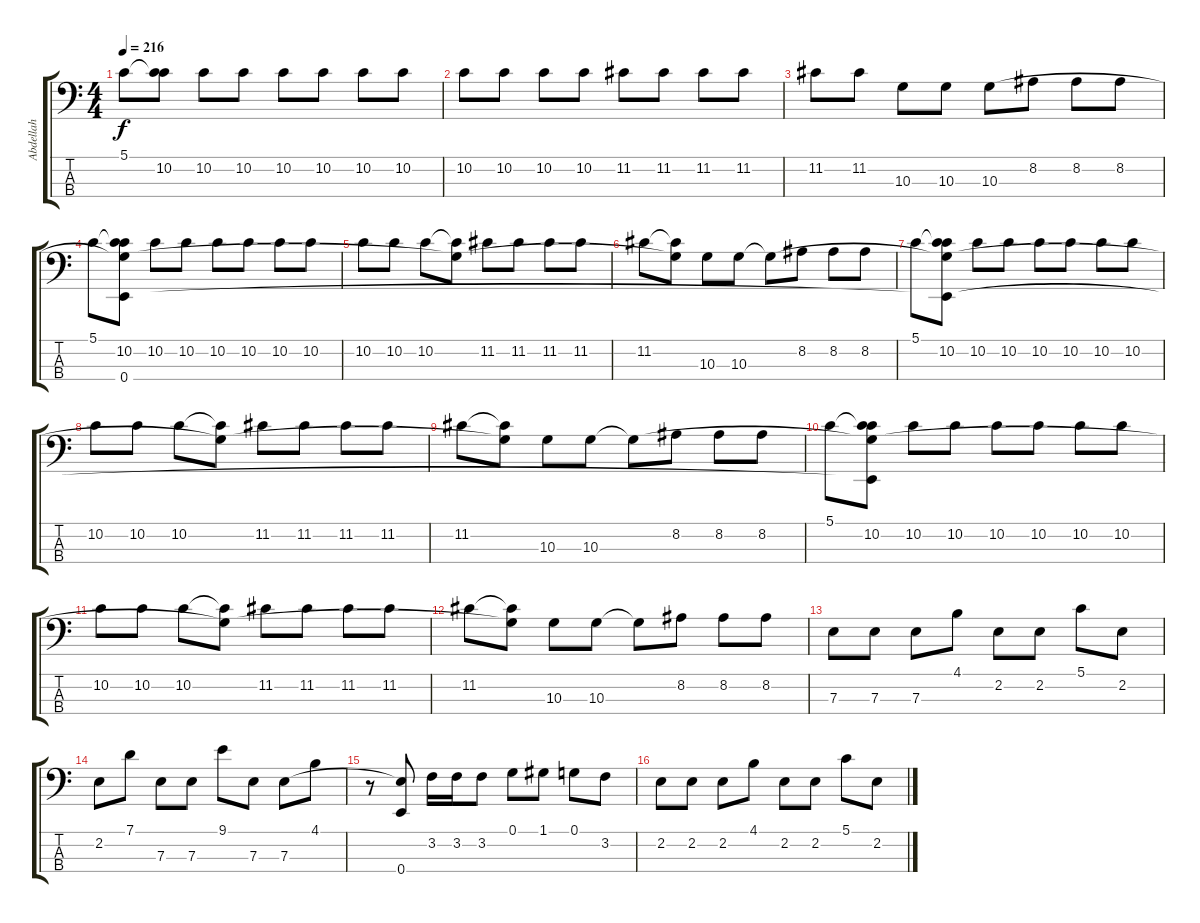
\track ("Abdellah" "Abdellah") {instrument fretlessbass}
\staff {score tabs}
\tuning (G2 D2 A1 E1) {hide}
\ts (4 4)
\tempo 216
\clef f4
\ks c
5.1.8{dy f} (5.1{t} 10.2).8 10.2.8 10.2.8 10.2.8 10.2.8 10.2.8 10.2.8 |
10.2.8 10.2.8 10.2.8 10.2.8 11.2.8 11.2.8 11.2.8 11.2.8 |
11.2.8 11.2.8 10.3.8 10.3.8 10.3.8 8.2.8 8.2.8 8.2.8 |
5.1.8 (5.1{t} 10.2 10.3{t} 0.4).8 10.2.8 10.2.8 10.2.8 10.2.8 10.2.8 10.2.8 |
10.2.8 10.2.8 10.2.8 (10.2{t} 10.3{t}).8 11.2.8 11.2.8 11.2.8 11.2.8 |
11.2.8 (11.2{t} 10.3{t}).8 10.3.8 10.3.8 10.3{t}.8 8.2.8 8.2.8 8.2.8 |
5.1.8 (5.1{t} 10.2 10.3{t} 0.4{t}).8 10.2.8 10.2.8 10.2.8 10.2.8 10.2.8 10.2.8 |
10.2.8 10.2.8 10.2.8 (10.2{t} 10.3{t}).8 11.2.8 11.2.8 11.2.8 11.2.8 |
11.2.8 (11.2{t} 10.3{t}).8 10.3.8 10.3.8 10.3{t}.8 8.2.8 8.2.8 8.2.8 |
5.1.8 (5.1{t} 10.2 10.3{t} 0.4{t}).8 10.2.8 10.2.8 10.2.8 10.2.8 10.2.8 10.2.8 |
10.2.8 10.2.8 10.2.8 (10.2{t} 10.3{t}).8 11.2.8 11.2.8 11.2.8 11.2.8 |
11.2.8 (11.2{t} 10.3{t}).8 10.3.8 10.3.8 10.3{t}.8 8.2.8 8.2.8 8.2.8 |
7.3.8 7.3.8 7.3.8 4.1.8 2.2.8 2.2.8 5.1.8 2.2.8 |
2.2.8 7.1.8 7.3.8 7.3.8 9.1.8 7.3.8 7.3.8 4.1.8 |
r.8 (7.3{t} 0.4).8 3.2.16 3.2.16 3.2.8 0.1.8 1.1.8 0.1.8 3.2.8 |
2.2.8 2.2.8 2.2.8 4.1.8 2.2.8 2.2.8 5.1.8 2.2.8
